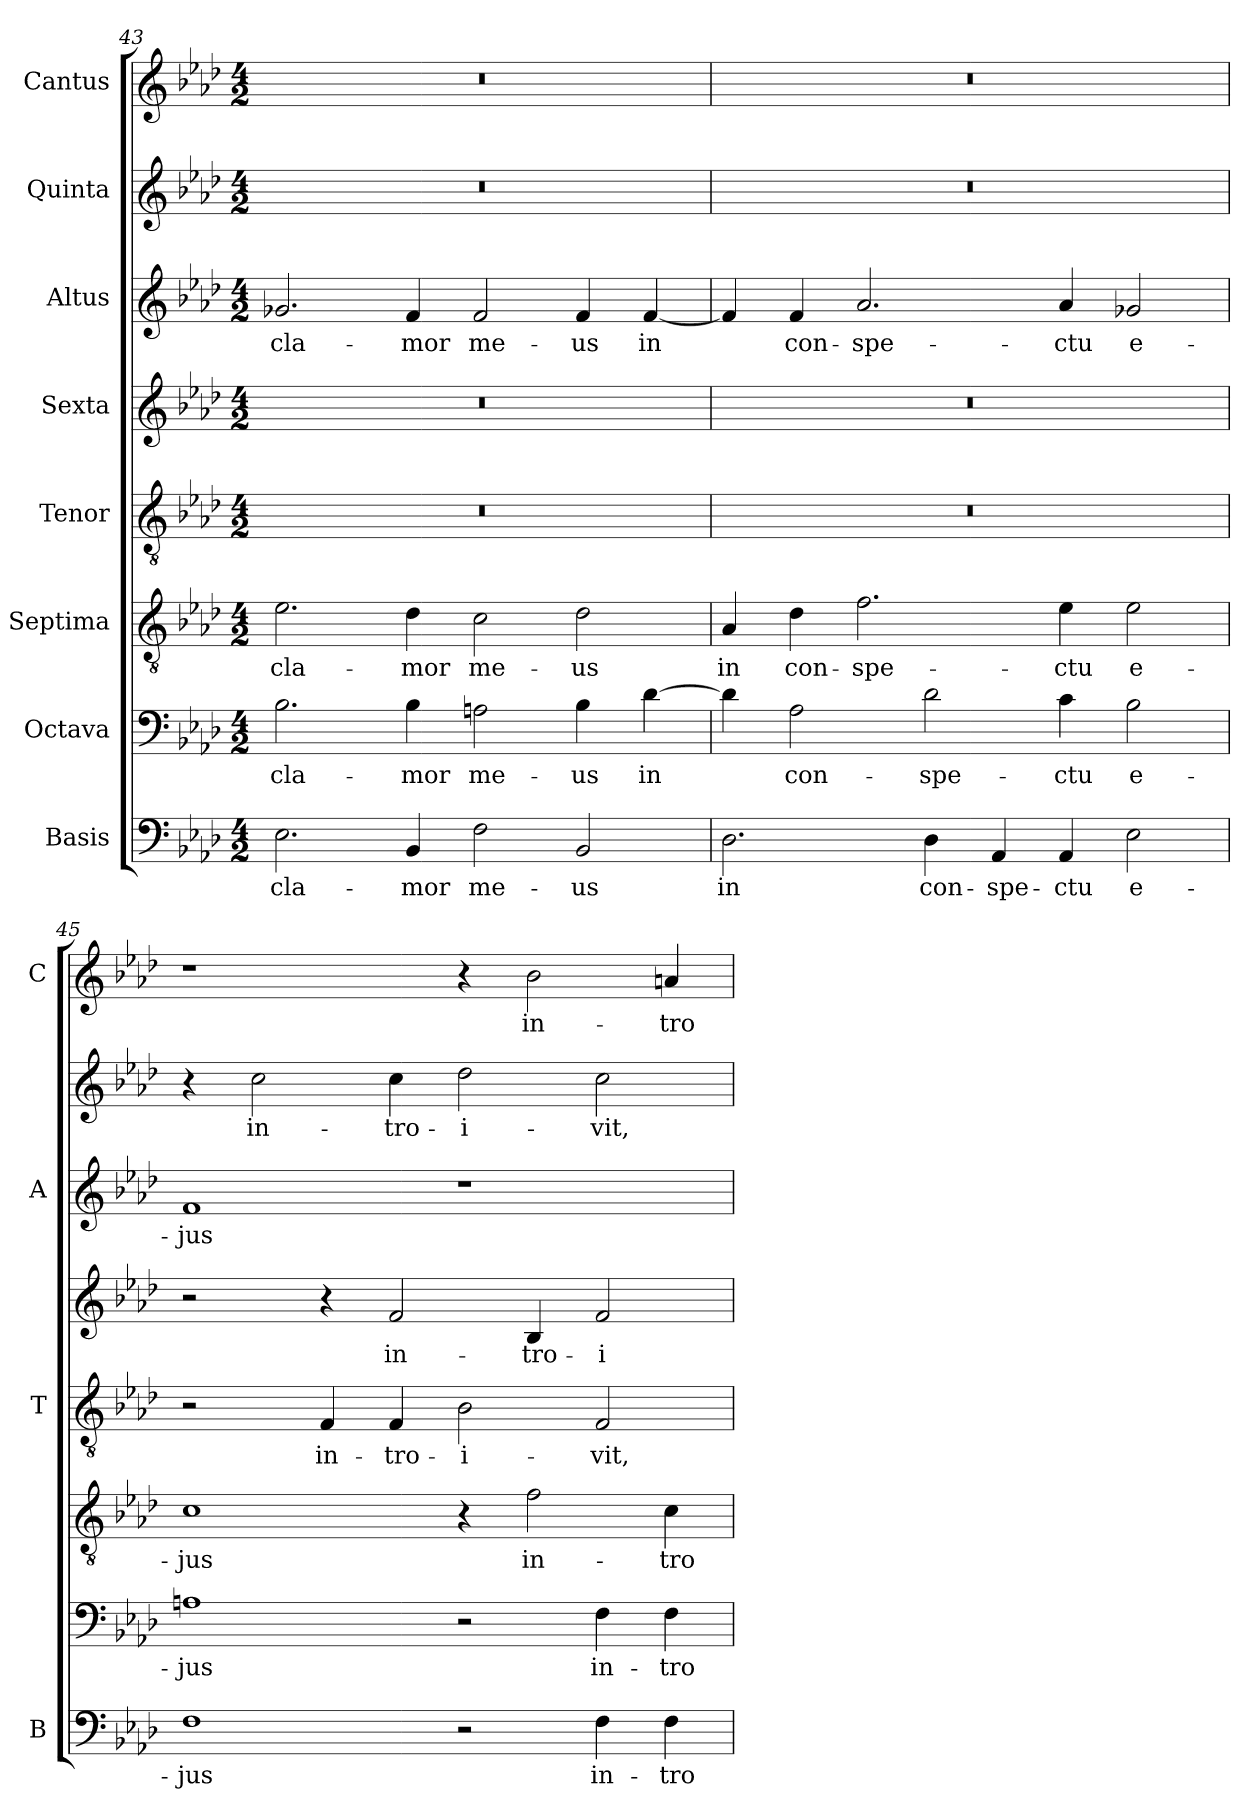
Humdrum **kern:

**kern	**text	**kern	**text	**kern	**text	**kern	**text	**kern	**text	**kern	**text	**kern	**text	**kern	**text
*part8	*part8	*part7	*part7	*part6	*part6	*part5	*part5	*part4	*part4	*part3	*part3	*part2	*part2	*part1	*part1
*staff8	*staff8	*staff7	*staff7	*staff6	*staff6	*staff5	*staff5	*staff4	*staff4	*staff3	*staff3	*staff2	*staff2	*staff1	*staff1
*I"Basis	*	*I"Octava	*	*I"Septima	*	*I"Tenor	*	*I"Sexta	*	*I"Altus	*	*I"Quinta	*	*I"Cantus	*
*I'B	*	*	*	*	*	*I'T	*	*	*	*I'A	*	*	*	*I'C	*
*clefF4	*	*clefF4	*	*clefGv2	*	*clefGv2	*	*clefG2	*	*clefG2	*	*clefG2	*	*clefG2	*
*k[b-e-a-d-]	*	*k[b-e-a-d-]	*	*k[b-e-a-d-]	*	*k[b-e-a-d-]	*	*k[b-e-a-d-]	*	*k[b-e-a-d-]	*	*k[b-e-a-d-]	*	*k[b-e-a-d-]	*
*A-:	*	*A-:	*	*A-:	*	*A-:	*	*A-:	*	*A-:	*	*A-:	*	*A-:	*
*M4/2	*	*M4/2	*	*M4/2	*	*M4/2	*	*M4/2	*	*M4/2	*	*M4/2	*	*M4/2	*
=43	=43	=43	=43	=43	=43	=43	=43	=43	=43	=43	=43	=43	=43	=43	=43
!	!LO:LY:b	!	!LO:LY:b	!	!LO:LY:b	!	!	!	!	!	!LO:LY:b	!	!	!	!
2.E-\	cla-	2.B-\	cla-	2.e-\	cla-	0r	.	0r	.	2.g-X/	cla-	0r	.	0r	.
!	!LO:LY:b	!	!LO:LY:b	!	!LO:LY:b	!	!	!	!	!	!LO:LY:b	!	!	!	!
4BB-/	-mor	4B-\	-mor	4d-\	-mor	.	.	.	.	4f/	-mor	.	.	.	.
!	!LO:LY:b	!	!LO:LY:b	!	!LO:LY:b	!	!	!	!	!	!LO:LY:b	!	!	!	!
2F\	me-	2An\	me-	2c\	me-	.	.	.	.	2f/	me-	.	.	.	.
!	!LO:LY:b	!	!LO:LY:b	!	!LO:LY:b	!	!	!	!	!	!LO:LY:b	!	!	!	!
2BB-/	-us	4B-\	-us	2d-\	-us	.	.	.	.	4f/	-us	.	.	.	.
!	!	!	!LO:LY:b	!	!	!	!	!	!	!	!LO:LY:b	!	!	!	!
.	.	[4d-\	in	.	.	.	.	.	.	[4f/	in	.	.	.	.
=44	=44	=44	=44	=44	=44	=44	=44	=44	=44	=44	=44	=44	=44	=44	=44
!	!LO:LY:b	!	!	!	!LO:LY:b	!	!	!	!	!	!	!	!	!	!
2.D-\	in	4d-\]	.	4A-/	in	0r	.	0r	.	4f/]	.	0r	.	0r	.
!	!	!	!LO:LY:b	!	!LO:LY:b	!	!	!	!	!	!LO:LY:b	!	!	!	!
.	.	2A-\	con-	4d-\	con-	.	.	.	.	4f/	con-	.	.	.	.
!	!	!	!	!	!LO:LY:b	!	!	!	!	!	!LO:LY:b	!	!	!	!
.	.	.	.	2.f\	-spe-	.	.	.	.	2.a-/	-spe-	.	.	.	.
!	!LO:LY:b	!	!LO:LY:b	!	!	!	!	!	!	!	!	!	!	!	!
4D-\	con-	2d-\	-spe-	.	.	.	.	.	.	.	.	.	.	.	.
!	!LO:LY:b	!	!	!	!	!	!	!	!	!	!	!	!	!	!
4AA-/	-spe-	.	.	.	.	.	.	.	.	.	.	.	.	.	.
!	!LO:LY:b	!	!LO:LY:b	!	!LO:LY:b	!	!	!	!	!	!LO:LY:b	!	!	!	!
4AA-/	-ctu	4c\	-ctu	4e-\	-ctu	.	.	.	.	4a-/	-ctu	.	.	.	.
!	!LO:LY:b	!	!LO:LY:b	!	!LO:LY:b	!	!	!	!	!	!LO:LY:b	!	!	!	!
2E-\	e-	2B-\	e-	2e-\	e-	.	.	.	.	2g-X/	e-	.	.	.	.
=45	=45	=45	=45	=45	=45	=45	=45	=45	=45	=45	=45	=45	=45	=45	=45
!	!LO:LY:b	!	!LO:LY:b	!	!LO:LY:b	!	!	!	!	!	!LO:LY:b	!	!	!	!
1F	-jus	1An	-jus	1c	-jus	2r	.	2r	.	1f	-jus	4r	.	1r	.
!	!	!	!	!	!	!	!	!	!	!	!	!	!LO:LY:b	!	!
.	.	.	.	.	.	.	.	.	.	.	.	2cc\	in-	.	.
!	!	!	!	!	!	!	!LO:LY:b	!	!	!	!	!	!	!	!
.	.	.	.	.	.	4F/	in-	4r	.	.	.	.	.	.	.
!	!	!	!	!	!	!	!LO:LY:b	!	!LO:LY:b	!	!	!	!LO:LY:b	!	!
.	.	.	.	.	.	4F/	-tro-	2f/	in-	.	.	4cc\	-tro-	.	.
!	!	!	!	!	!	!	!LO:LY:b	!	!	!	!	!	!LO:LY:b	!	!
2r	.	2r	.	4r	.	2B-\	-i-	.	.	1r	.	2dd-\	-i-	4r	.
!	!	!	!	!	!LO:LY:b	!	!	!	!LO:LY:b	!	!	!	!	!	!LO:LY:b
.	.	.	.	2f\	in-	.	.	4B-/	-tro-	.	.	.	.	2b-\	in-
!	!LO:LY:b	!	!LO:LY:b	!	!	!	!LO:LY:b	!	!LO:LY:b	!	!	!	!LO:LY:b	!	!
4F\	in-	4F\	in-	.	.	2F/	-vit,	2f/	-i-	.	.	2cc\	-vit,	.	.
!	!LO:LY:b	!	!LO:LY:b	!	!LO:LY:b	!	!	!	!	!	!	!	!	!	!LO:LY:b
4F\	-tro-	4F\	-tro-	4c\	-tro-	.	.	.	.	.	.	.	.	4an/	-tro-
=	=	=	=	=	=	=	=	=	=	=	=	=	=	=	=
*-	*-	*-	*-	*-	*-	*-	*-	*-	*-	*-	*-	*-	*-	*-	*-
